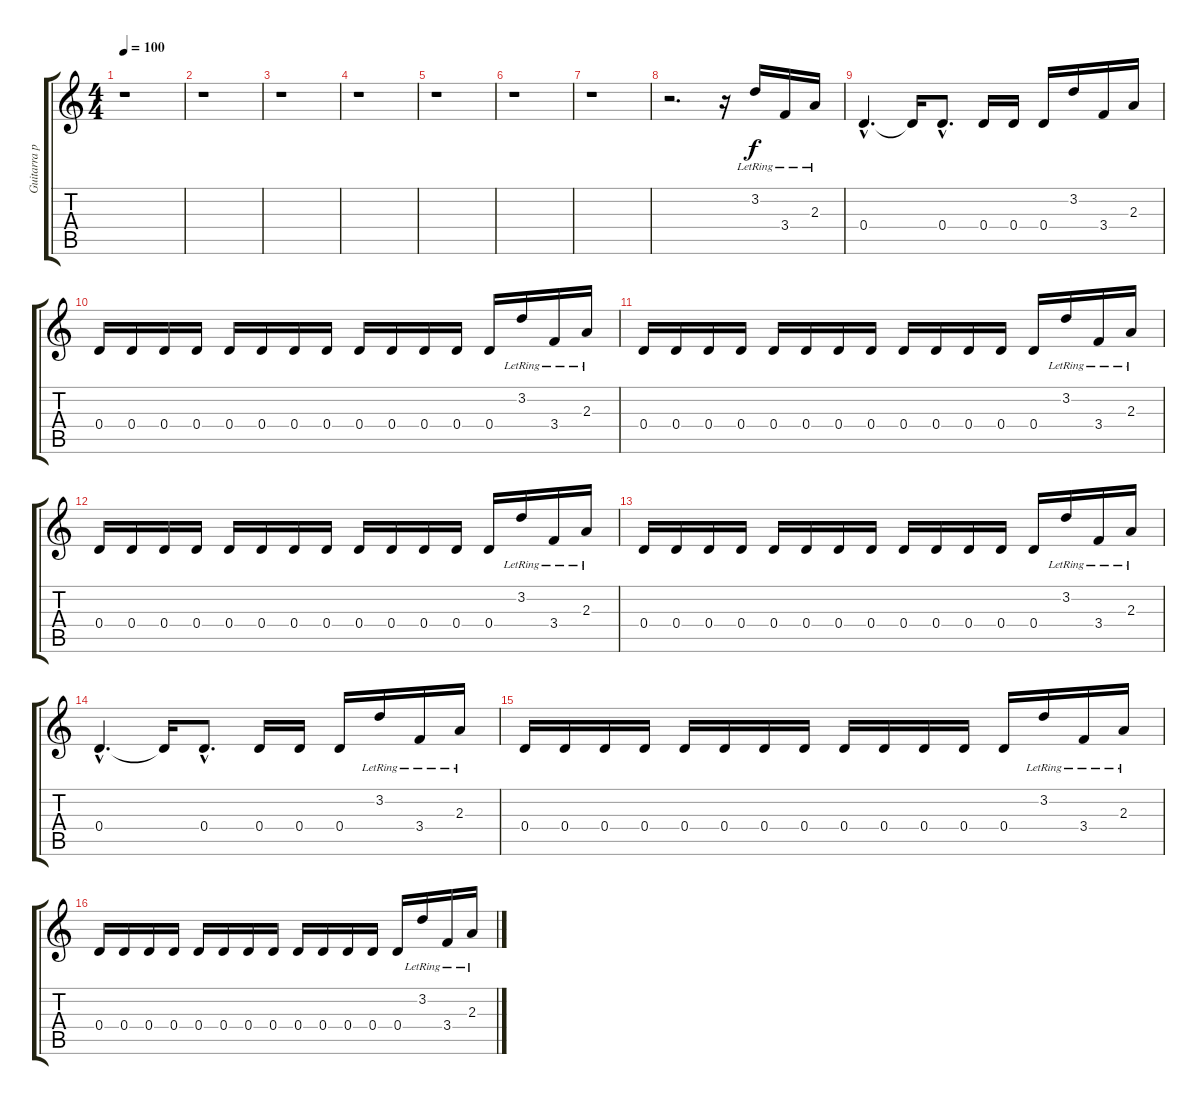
\track ("Guitarra pulida" "Guitarra p") {instrument electricguitarjazz}
\staff {score tabs}
\tuning (E4 B3 G3 D3 A2 E2) {hide}
\ts (4 4)
\tempo 100
\clef g2
\ks c
r.1{dy f} |
r.1 |
r.1 |
r.1 |
r.1 |
r.1 |
r.1 |
r.2{d} r.16 3.2{lr}.16 3.4{lr}.16 2.3{lr}.16 |
0.4{hac}.4{d} 0.4{t}.16 0.4{hac}.8{d} 0.4.16 0.4.16 0.4.16 3.2.16 3.4.16 2.3.16 |
0.4.16 0.4.16 0.4.16 0.4.16 0.4.16 0.4.16 0.4.16 0.4.16 0.4.16 0.4.16 0.4.16 0.4.16 0.4.16 3.2{lr}.16 3.4{lr}.16 2.3{lr}.16 |
0.4.16 0.4.16 0.4.16 0.4.16 0.4.16 0.4.16 0.4.16 0.4.16 0.4.16 0.4.16 0.4.16 0.4.16 0.4.16 3.2{lr}.16 3.4{lr}.16 2.3{lr}.16 |
0.4.16 0.4.16 0.4.16 0.4.16 0.4.16 0.4.16 0.4.16 0.4.16 0.4.16 0.4.16 0.4.16 0.4.16 0.4.16 3.2{lr}.16 3.4{lr}.16 2.3{lr}.16 |
0.4.16 0.4.16 0.4.16 0.4.16 0.4.16 0.4.16 0.4.16 0.4.16 0.4.16 0.4.16 0.4.16 0.4.16 0.4.16 3.2{lr}.16 3.4{lr}.16 2.3{lr}.16 |
0.4{hac}.4{d} 0.4{t}.16 0.4{hac}.8{d} 0.4.16 0.4.16 0.4.16 3.2{lr}.16 3.4{lr}.16 2.3{lr}.16 |
0.4.16 0.4.16 0.4.16 0.4.16 0.4.16 0.4.16 0.4.16 0.4.16 0.4.16 0.4.16 0.4.16 0.4.16 0.4.16 3.2{lr}.16 3.4{lr}.16 2.3{lr}.16 |
0.4.16 0.4.16 0.4.16 0.4.16 0.4.16 0.4.16 0.4.16 0.4.16 0.4.16 0.4.16 0.4.16 0.4.16 0.4.16 3.2{lr}.16 3.4{lr}.16 2.3{lr}.16
